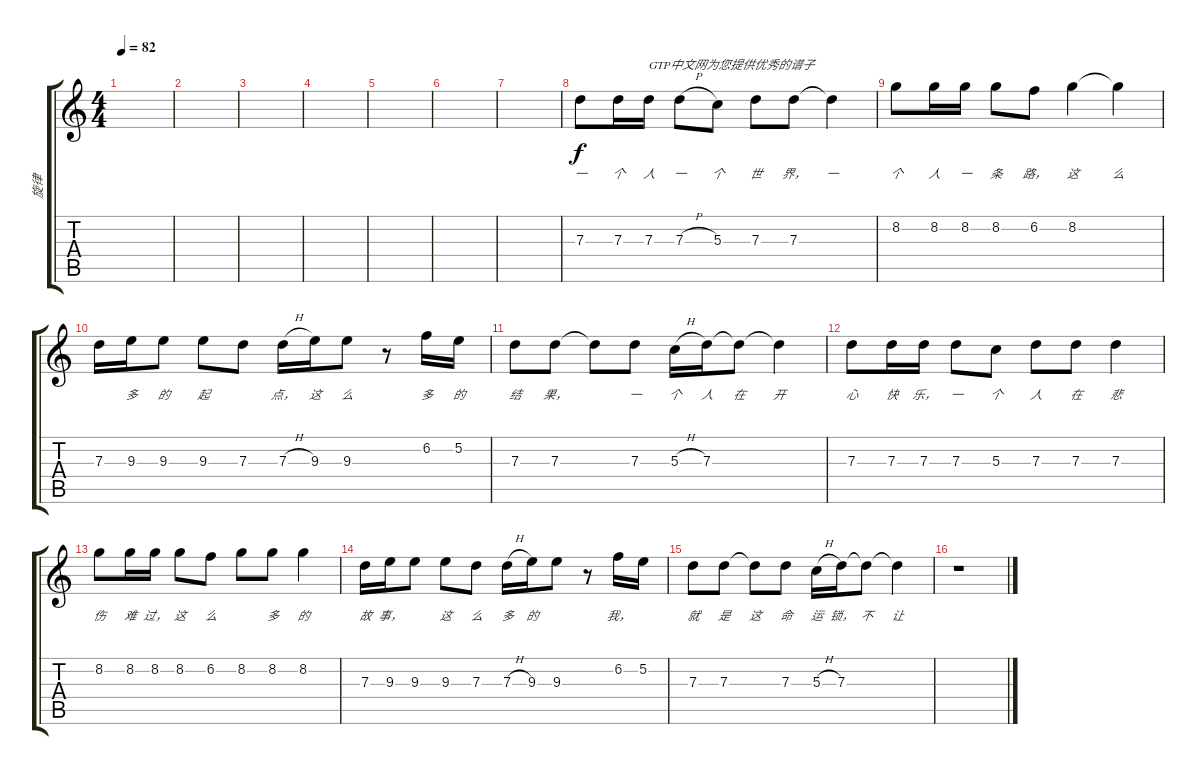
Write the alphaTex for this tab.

\track ("旋律" "旋律") {instrument acousticguitarsteel}
\staff {score tabs}
\tuning (E4 B3 G3 D3 A2 E2) {hide}
\ts (4 4)
\tempo 82
\clef g2
\ks c
|
|
|
|
|
|
|
7.3.8{lyrics (0 "一") lyrics (1 "") lyrics (2 "") lyrics (3 "") lyrics (4 "")} 7.3.16{lyrics (0 "个") lyrics (1 "") lyrics (2 "") lyrics (3 "") lyrics (4 "")} 7.3.16{txt "GTP中文网为您提供优秀的谱子" lyrics (0 "人") lyrics (1 "") lyrics (2 "") lyrics (3 "") lyrics (4 "")} 7.3{h}.8{lyrics (0 "一") lyrics (1 "") lyrics (2 "") lyrics (3 "") lyrics (4 "")} 5.3.8{lyrics (0 "个") lyrics (1 "") lyrics (2 "") lyrics (3 "") lyrics (4 "")} 7.3.8{lyrics (0 "世") lyrics (1 "") lyrics (2 "") lyrics (3 "") lyrics (4 "")} 7.3.8{lyrics (0 "界，") lyrics (1 "") lyrics (2 "") lyrics (3 "") lyrics (4 "")} 7.3{t}.4{lyrics (0 "一") lyrics (1 "") lyrics (2 "") lyrics (3 "") lyrics (4 "")} |
8.2.8{lyrics (0 "个") lyrics (1 "") lyrics (2 "") lyrics (3 "") lyrics (4 "")} 8.2.16{lyrics (0 "人") lyrics (1 "") lyrics (2 "") lyrics (3 "") lyrics (4 "")} 8.2.16{lyrics (0 "一") lyrics (1 "") lyrics (2 "") lyrics (3 "") lyrics (4 "")} 8.2.8{lyrics (0 "条") lyrics (1 "") lyrics (2 "") lyrics (3 "") lyrics (4 "")} 6.2.8{lyrics (0 "路，") lyrics (1 "") lyrics (2 "") lyrics (3 "") lyrics (4 "")} 8.2.4{lyrics (0 "这") lyrics (1 "") lyrics (2 "") lyrics (3 "") lyrics (4 "")} 8.2{t}.4{lyrics (0 "么") lyrics (1 "") lyrics (2 "") lyrics (3 "") lyrics (4 "")} |
7.3.16{lyrics (0 "") lyrics (1 "") lyrics (2 "") lyrics (3 "") lyrics (4 "")} 9.3.16{lyrics (0 "多") lyrics (1 "") lyrics (2 "") lyrics (3 "") lyrics (4 "")} 9.3.8{lyrics (0 "的") lyrics (1 "") lyrics (2 "") lyrics (3 "") lyrics (4 "")} 9.3.8{lyrics (0 "起") lyrics (1 "") lyrics (2 "") lyrics (3 "") lyrics (4 "")} 7.3.8{lyrics (0 "") lyrics (1 "") lyrics (2 "") lyrics (3 "") lyrics (4 "")} 7.3{h}.16{lyrics (0 "点，") lyrics (1 "") lyrics (2 "") lyrics (3 "") lyrics (4 "")} 9.3.16{lyrics (0 "这") lyrics (1 "") lyrics (2 "") lyrics (3 "") lyrics (4 "")} 9.3.8{lyrics (0 "么") lyrics (1 "") lyrics (2 "") lyrics (3 "") lyrics (4 "")} r.8 6.2.16{lyrics (0 "多") lyrics (1 "") lyrics (2 "") lyrics (3 "") lyrics (4 "")} 5.2.16{lyrics (0 "的") lyrics (1 "") lyrics (2 "") lyrics (3 "") lyrics (4 "")} |
7.3.8{lyrics (0 "结") lyrics (1 "") lyrics (2 "") lyrics (3 "") lyrics (4 "")} 7.3.8{lyrics (0 "果，") lyrics (1 "") lyrics (2 "") lyrics (3 "") lyrics (4 "")} 7.3{t}.8{lyrics (0 "") lyrics (1 "") lyrics (2 "") lyrics (3 "") lyrics (4 "")} 7.3.8{lyrics (0 "一") lyrics (1 "") lyrics (2 "") lyrics (3 "") lyrics (4 "")} 5.3{h}.16{lyrics (0 "个") lyrics (1 "") lyrics (2 "") lyrics (3 "") lyrics (4 "")} 7.3.16{lyrics (0 "人") lyrics (1 "") lyrics (2 "") lyrics (3 "") lyrics (4 "")} 7.3{t}.8{lyrics (0 "在") lyrics (1 "") lyrics (2 "") lyrics (3 "") lyrics (4 "")} 7.3{t}.4{lyrics (0 "开") lyrics (1 "") lyrics (2 "") lyrics (3 "") lyrics (4 "")} |
7.3.8{lyrics (0 "心") lyrics (1 "") lyrics (2 "") lyrics (3 "") lyrics (4 "")} 7.3.16{lyrics (0 "快") lyrics (1 "") lyrics (2 "") lyrics (3 "") lyrics (4 "")} 7.3.16{lyrics (0 "乐，") lyrics (1 "") lyrics (2 "") lyrics (3 "") lyrics (4 "")} 7.3.8{lyrics (0 "一") lyrics (1 "") lyrics (2 "") lyrics (3 "") lyrics (4 "")} 5.3.8{lyrics (0 "个") lyrics (1 "") lyrics (2 "") lyrics (3 "") lyrics (4 "")} 7.3.8{lyrics (0 "人") lyrics (1 "") lyrics (2 "") lyrics (3 "") lyrics (4 "")} 7.3.8{lyrics (0 "在") lyrics (1 "") lyrics (2 "") lyrics (3 "") lyrics (4 "")} 7.3.4{lyrics (0 "悲") lyrics (1 "") lyrics (2 "") lyrics (3 "") lyrics (4 "")} |
8.2.8{lyrics (0 "伤") lyrics (1 "") lyrics (2 "") lyrics (3 "") lyrics (4 "")} 8.2.16{lyrics (0 "难") lyrics (1 "") lyrics (2 "") lyrics (3 "") lyrics (4 "")} 8.2.16{lyrics (0 "过，") lyrics (1 "") lyrics (2 "") lyrics (3 "") lyrics (4 "")} 8.2.8{lyrics (0 "这") lyrics (1 "") lyrics (2 "") lyrics (3 "") lyrics (4 "")} 6.2.8{lyrics (0 "么") lyrics (1 "") lyrics (2 "") lyrics (3 "") lyrics (4 "")} 8.2.8{lyrics (0 "") lyrics (1 "") lyrics (2 "") lyrics (3 "") lyrics (4 "")} 8.2.8{lyrics (0 "多") lyrics (1 "") lyrics (2 "") lyrics (3 "") lyrics (4 "")} 8.2.4{lyrics (0 "的") lyrics (1 "") lyrics (2 "") lyrics (3 "") lyrics (4 "")} |
7.3.16{lyrics (0 "故") lyrics (1 "") lyrics (2 "") lyrics (3 "") lyrics (4 "")} 9.3.16{lyrics (0 "事，") lyrics (1 "") lyrics (2 "") lyrics (3 "") lyrics (4 "")} 9.3.8{lyrics (0 "") lyrics (1 "") lyrics (2 "") lyrics (3 "") lyrics (4 "")} 9.3.8{lyrics (0 "这") lyrics (1 "") lyrics (2 "") lyrics (3 "") lyrics (4 "")} 7.3.8{lyrics (0 "么") lyrics (1 "") lyrics (2 "") lyrics (3 "") lyrics (4 "")} 7.3{h}.16{lyrics (0 "多") lyrics (1 "") lyrics (2 "") lyrics (3 "") lyrics (4 "")} 9.3.16{lyrics (0 "的") lyrics (1 "") lyrics (2 "") lyrics (3 "") lyrics (4 "")} 9.3.8{lyrics (0 "") lyrics (1 "") lyrics (2 "") lyrics (3 "") lyrics (4 "")} r.8 6.2.16{lyrics (0 "我，") lyrics (1 "") lyrics (2 "") lyrics (3 "") lyrics (4 "")} 5.2.16{lyrics (0 "") lyrics (1 "") lyrics (2 "") lyrics (3 "") lyrics (4 "")} |
7.3.8{lyrics (0 "就") lyrics (1 "") lyrics (2 "") lyrics (3 "") lyrics (4 "")} 7.3.8{lyrics (0 "是") lyrics (1 "") lyrics (2 "") lyrics (3 "") lyrics (4 "")} 7.3{t}.8{lyrics (0 "这") lyrics (1 "") lyrics (2 "") lyrics (3 "") lyrics (4 "")} 7.3.8{lyrics (0 "命") lyrics (1 "") lyrics (2 "") lyrics (3 "") lyrics (4 "")} 5.3{h}.16{lyrics (0 "运") lyrics (1 "") lyrics (2 "") lyrics (3 "") lyrics (4 "")} 7.3.16{lyrics (0 "锁，") lyrics (1 "") lyrics (2 "") lyrics (3 "") lyrics (4 "")} 7.3{t}.8{lyrics (0 "不") lyrics (1 "") lyrics (2 "") lyrics (3 "") lyrics (4 "")} 7.3{t}.4{lyrics (0 "让") lyrics (1 "") lyrics (2 "") lyrics (3 "") lyrics (4 "")} |
r.1
